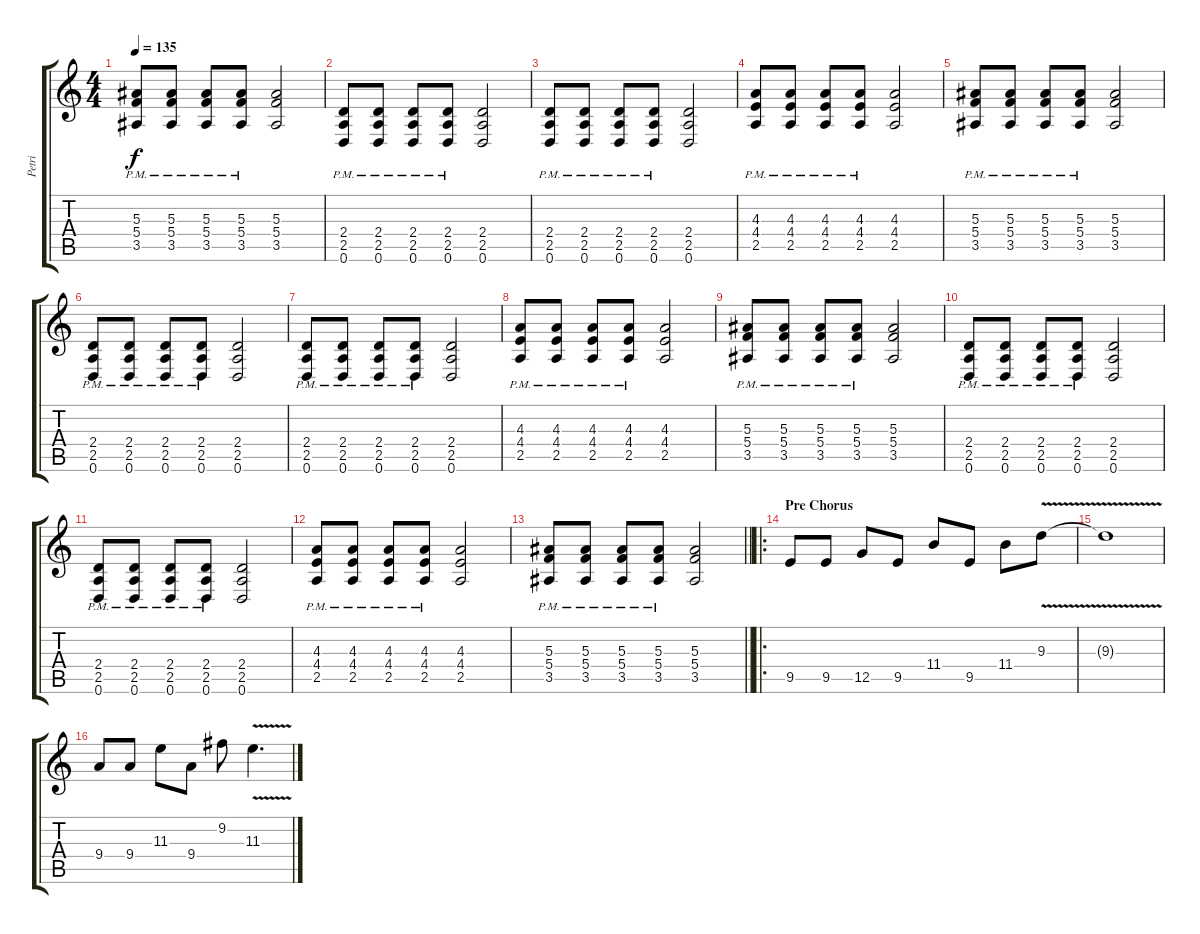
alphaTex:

\track ("Petri" "Petri") {instrument distortionguitar}
\staff {score tabs}
\tuning (D4 A3 F3 C3 G2 D2) {hide}
\ts (4 4)
\tempo 135
\clef g2
\ks c
(5.3{pm} 5.4{pm} 3.5{pm}).8{dy f} (5.3{pm} 5.4{pm} 3.5{pm}).8 (5.3{pm} 5.4{pm} 3.5{pm}).8 (5.3{pm} 5.4{pm} 3.5{pm}).8 (5.3 5.4 3.5).2 |
(2.4{pm} 2.5{pm} 0.6{pm}).8 (2.4{pm} 2.5{pm} 0.6{pm}).8 (2.4{pm} 2.5{pm} 0.6{pm}).8 (2.4{pm} 2.5{pm} 0.6{pm}).8 (2.4 2.5 0.6).2 |
(2.4{pm} 2.5{pm} 0.6{pm}).8 (2.4{pm} 2.5{pm} 0.6{pm}).8 (2.4{pm} 2.5{pm} 0.6{pm}).8 (2.4{pm} 2.5{pm} 0.6{pm}).8 (2.4 2.5 0.6).2 |
(4.3{pm} 4.4{pm} 2.5{pm}).8 (4.3{pm} 4.4{pm} 2.5{pm}).8 (4.3{pm} 4.4{pm} 2.5{pm}).8 (4.3{pm} 4.4{pm} 2.5{pm}).8 (4.3 4.4 2.5).2 |
(5.3{pm} 5.4{pm} 3.5{pm}).8 (5.3{pm} 5.4{pm} 3.5{pm}).8 (5.3{pm} 5.4{pm} 3.5{pm}).8 (5.3{pm} 5.4{pm} 3.5{pm}).8 (5.3 5.4 3.5).2 |
(2.4{pm} 2.5{pm} 0.6{pm}).8 (2.4{pm} 2.5{pm} 0.6{pm}).8 (2.4{pm} 2.5{pm} 0.6{pm}).8 (2.4{pm} 2.5{pm} 0.6{pm}).8 (2.4 2.5 0.6).2 |
(2.4{pm} 2.5{pm} 0.6{pm}).8 (2.4{pm} 2.5{pm} 0.6{pm}).8 (2.4{pm} 2.5{pm} 0.6{pm}).8 (2.4{pm} 2.5{pm} 0.6{pm}).8 (2.4 2.5 0.6).2 |
(4.3{pm} 4.4{pm} 2.5{pm}).8 (4.3{pm} 4.4{pm} 2.5{pm}).8 (4.3{pm} 4.4{pm} 2.5{pm}).8 (4.3{pm} 4.4{pm} 2.5{pm}).8 (4.3 4.4 2.5).2 |
(5.3{pm} 5.4{pm} 3.5{pm}).8 (5.3{pm} 5.4{pm} 3.5{pm}).8 (5.3{pm} 5.4{pm} 3.5{pm}).8 (5.3{pm} 5.4{pm} 3.5{pm}).8 (5.3 5.4 3.5).2 |
(2.4{pm} 2.5{pm} 0.6{pm}).8 (2.4{pm} 2.5{pm} 0.6{pm}).8 (2.4{pm} 2.5{pm} 0.6{pm}).8 (2.4{pm} 2.5{pm} 0.6{pm}).8 (2.4 2.5 0.6).2 |
(2.4{pm} 2.5{pm} 0.6{pm}).8 (2.4{pm} 2.5{pm} 0.6{pm}).8 (2.4{pm} 2.5{pm} 0.6{pm}).8 (2.4{pm} 2.5{pm} 0.6{pm}).8 (2.4 2.5 0.6).2 |
(4.3{pm} 4.4{pm} 2.5{pm}).8 (4.3{pm} 4.4{pm} 2.5{pm}).8 (4.3{pm} 4.4{pm} 2.5{pm}).8 (4.3{pm} 4.4{pm} 2.5{pm}).8 (4.3 4.4 2.5).2 |
\barLineRight lightlight
(5.3{pm} 5.4{pm} 3.5{pm}).8 (5.3{pm} 5.4{pm} 3.5{pm}).8 (5.3{pm} 5.4{pm} 3.5{pm}).8 (5.3{pm} 5.4{pm} 3.5{pm}).8 (5.3 5.4 3.5).2 |
\ro
\section ("" "Pre Chorus")
9.5.8 9.5.8 12.5.8 9.5.8 11.4.8 9.5.8 11.4.8 9.3{v}.8 |
9.3{t}.1 |
9.4.8 9.4.8 11.3.8 9.4.8 9.2.8 11.3{v}.4{d}
